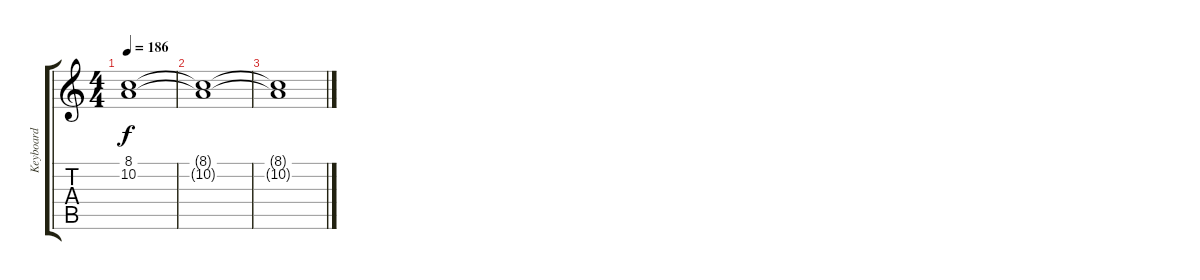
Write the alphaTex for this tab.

\track ("Keyboard" "Keyboard") {instrument rockorgan}
\staff {score tabs}
\tuning (E4 B3 G3 D3 A2 E2) {hide}
\ts (4 4)
\tempo 186
\clef g2
\ks c
(8.1{t} 10.2{t}).1{dy f} |
(8.1{t} 10.2{t}).1 |
(8.1{t} 10.2{t}).1
